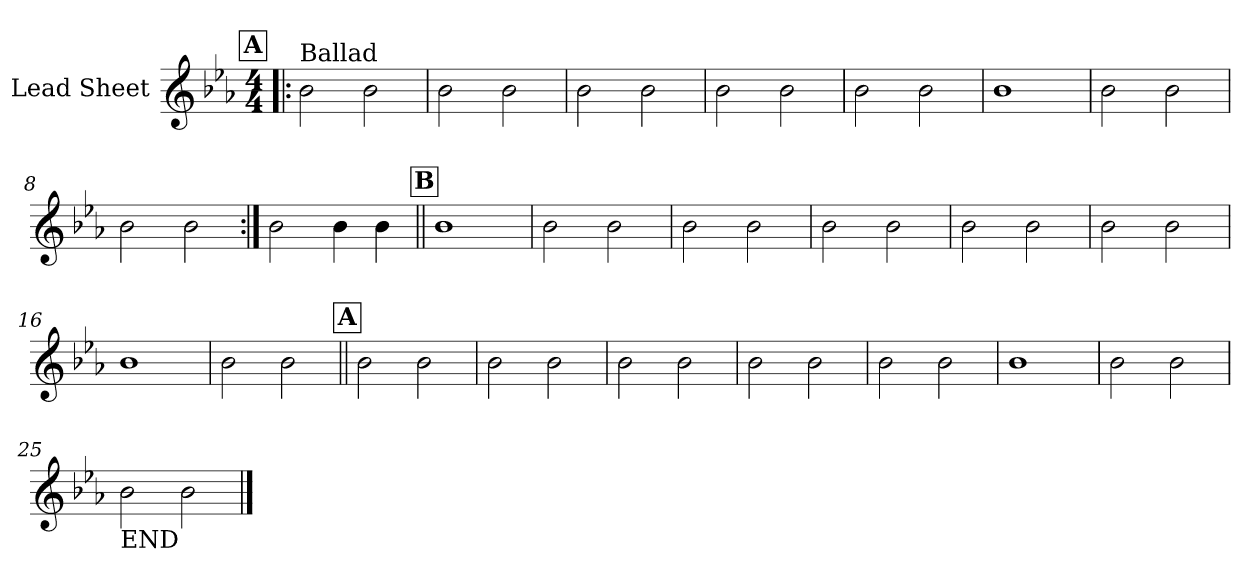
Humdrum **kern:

**kern
*part1
*staff1
*I"Lead Sheet
*clefG2
*k[b-e-a-]
*E-:
*M4/4
!!LO:REH:place=s1:a:fs=14:t=A
=1!|:
!LO:TX:a:t=Ballad
2b-\
2b-\
=2
2b-\
2b-\
=3
2b-\
2b-\
=4
2b-\
2b-\
!!LO:LB:g=z
=5
2b-\
2b-\
=6
1b-
=7
2b-\
2b-\
=8
2b-\
2b-\
!!LO:LB:g=z
=9:|!
2b-\
4b-\
4b-\
!!LO:LB:g=z
!!LO:REH:place=s1:a:fs=14:t=B
=10||
1b-
=11
2b-\
2b-\
=12
2b-\
2b-\
=13
2b-\
2b-\
!!LO:LB:g=z
=14
2b-\
2b-\
=15
2b-\
2b-\
=16
1b-
=17
2b-\
2b-\
!!LO:LB:g=z
!!LO:REH:place=s1:a:fs=14:t=A
=18||
2b-\
2b-\
=19
2b-\
2b-\
=20
2b-\
2b-\
=21
2b-\
2b-\
!!LO:LB:g=z
=22
2b-\
2b-\
=23
1b-
=24
2b-\
2b-\
=25
!LO:TX:b:t=END
2b-\
2b-\
==
*-
